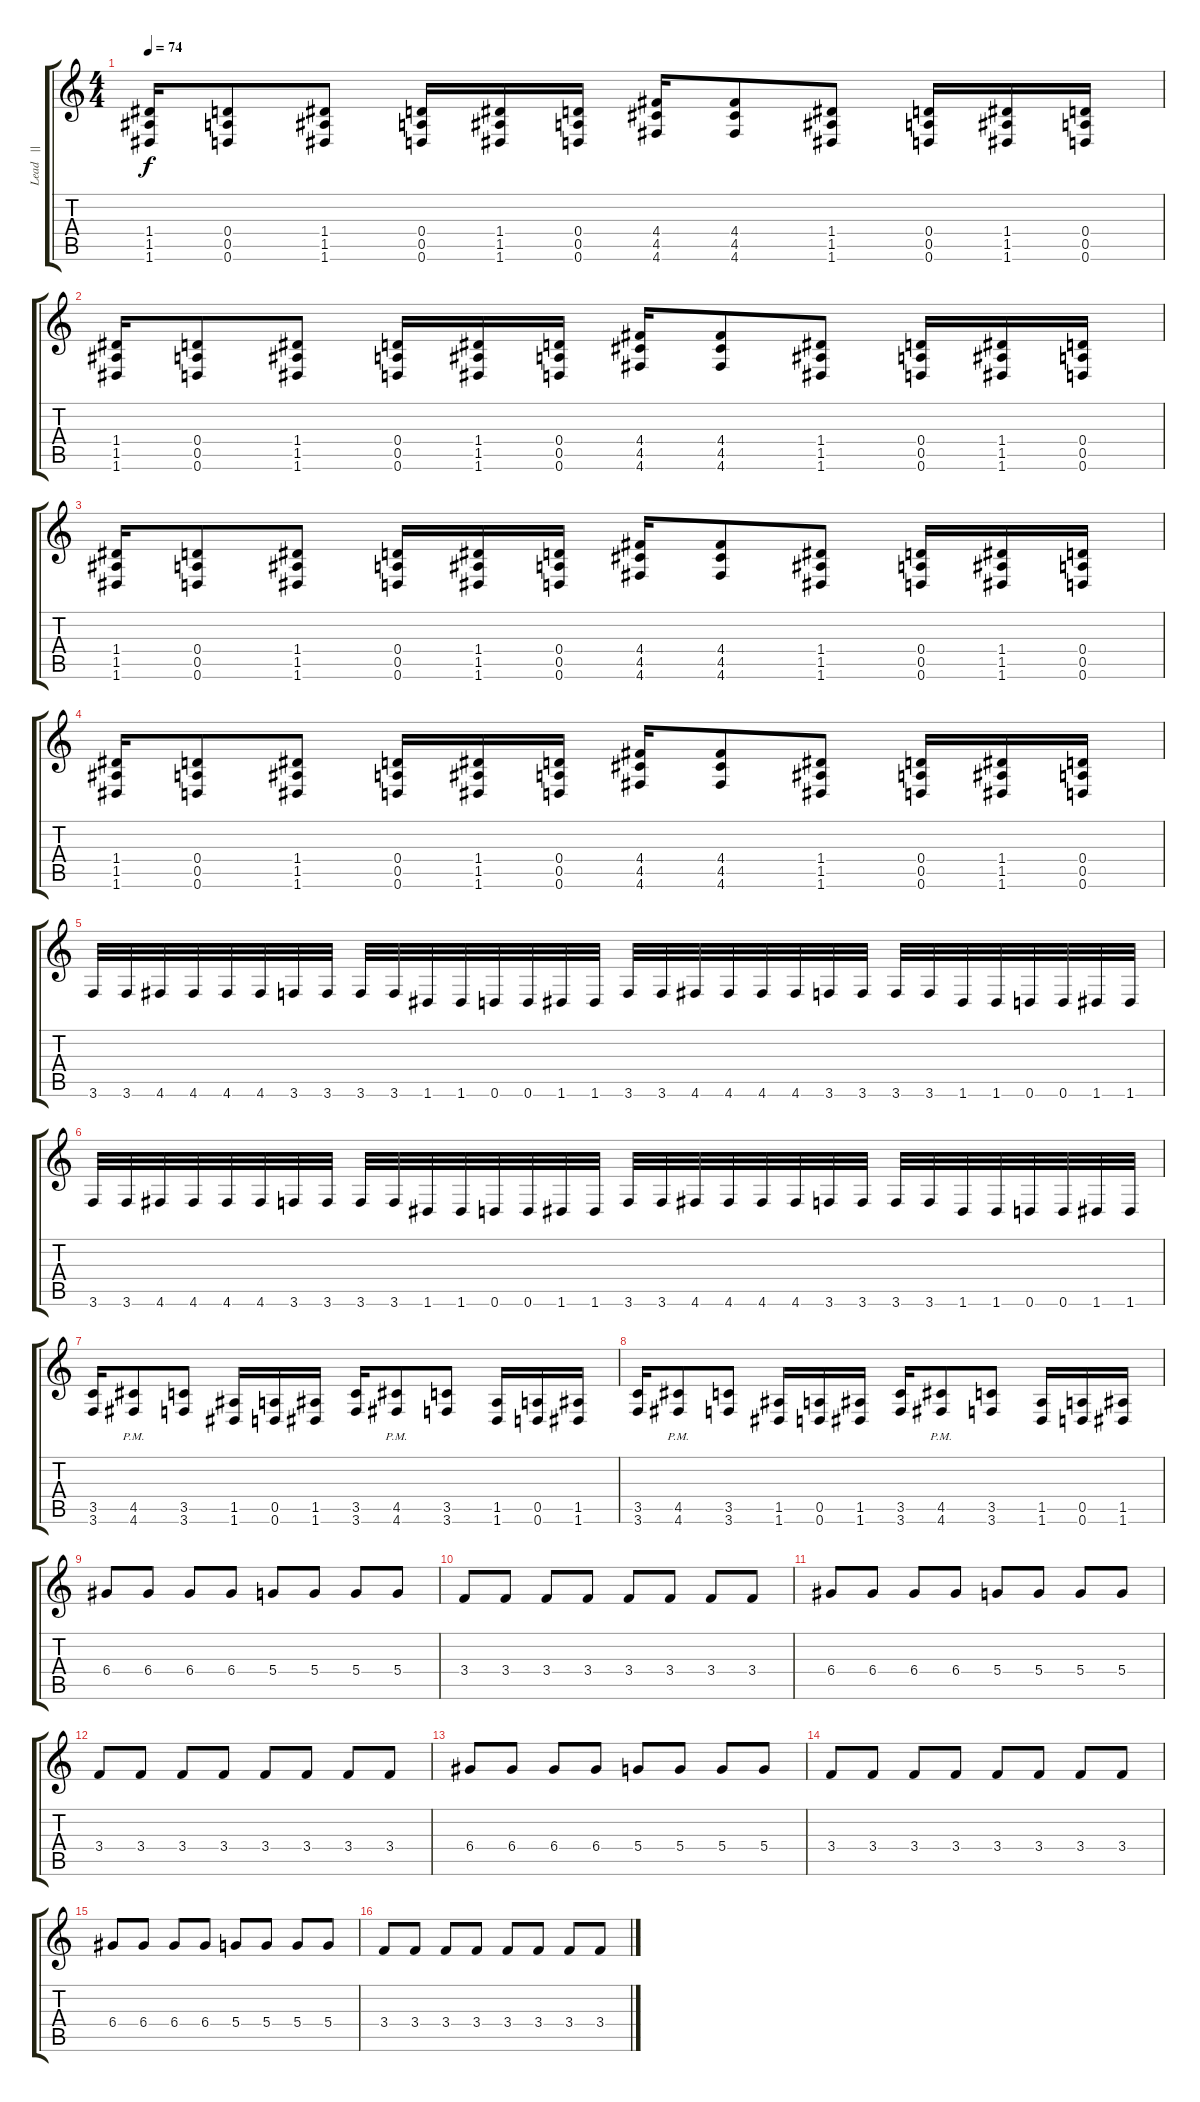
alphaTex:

\track ("Lead   || TORTURE KILLER" "Lead   || ") {instrument distortionguitar}
\staff {score tabs}
\tuning (E4 B3 G3 D3 A2 D2) {hide}
\ts (4 4)
\tempo 74
\clef g2
\ks c
(1.4 1.5 1.6).16{dy f} (0.4 0.5 0.6).8 (1.4 1.5 1.6).8 (0.4 0.5 0.6).16 (1.4 1.5 1.6).16 (0.4 0.5 0.6).16 (4.4 4.5 4.6).16 (4.4 4.5 4.6).8 (1.4 1.5 1.6).8 (0.4 0.5 0.6).16 (1.4 1.5 1.6).16 (0.4 0.5 0.6).16 |
(1.4 1.5 1.6).16 (0.4 0.5 0.6).8 (1.4 1.5 1.6).8 (0.4 0.5 0.6).16 (1.4 1.5 1.6).16 (0.4 0.5 0.6).16 (4.4 4.5 4.6).16 (4.4 4.5 4.6).8 (1.4 1.5 1.6).8 (0.4 0.5 0.6).16 (1.4 1.5 1.6).16 (0.4 0.5 0.6).16 |
(1.4 1.5 1.6).16 (0.4 0.5 0.6).8 (1.4 1.5 1.6).8 (0.4 0.5 0.6).16 (1.4 1.5 1.6).16 (0.4 0.5 0.6).16 (4.4 4.5 4.6).16 (4.4 4.5 4.6).8 (1.4 1.5 1.6).8 (0.4 0.5 0.6).16 (1.4 1.5 1.6).16 (0.4 0.5 0.6).16 |
(1.4 1.5 1.6).16 (0.4 0.5 0.6).8 (1.4 1.5 1.6).8 (0.4 0.5 0.6).16 (1.4 1.5 1.6).16 (0.4 0.5 0.6).16 (4.4 4.5 4.6).16 (4.4 4.5 4.6).8 (1.4 1.5 1.6).8 (0.4 0.5 0.6).16 (1.4 1.5 1.6).16 (0.4 0.5 0.6).16 |
3.6.32 3.6.32 4.6.32 4.6.32 4.6.32 4.6.32 3.6.32 3.6.32 3.6.32 3.6.32 1.6.32 1.6.32 0.6.32 0.6.32 1.6.32 1.6.32 3.6.32 3.6.32 4.6.32 4.6.32 4.6.32 4.6.32 3.6.32 3.6.32 3.6.32 3.6.32 1.6.32 1.6.32 0.6.32 0.6.32 1.6.32 1.6.32 |
3.6.32 3.6.32 4.6.32 4.6.32 4.6.32 4.6.32 3.6.32 3.6.32 3.6.32 3.6.32 1.6.32 1.6.32 0.6.32 0.6.32 1.6.32 1.6.32 3.6.32 3.6.32 4.6.32 4.6.32 4.6.32 4.6.32 3.6.32 3.6.32 3.6.32 3.6.32 1.6.32 1.6.32 0.6.32 0.6.32 1.6.32 1.6.32 |
(3.5 3.6).16 (4.5{pm} 4.6{pm}).8 (3.5 3.6).8 (1.5 1.6).16 (0.5 0.6).16 (1.5 1.6).16 (3.5 3.6).16 (4.5{pm} 4.6{pm}).8 (3.5 3.6).8 (1.5 1.6).16 (0.5 0.6).16 (1.5 1.6).16 |
(3.5 3.6).16 (4.5{pm} 4.6{pm}).8 (3.5 3.6).8 (1.5 1.6).16 (0.5 0.6).16 (1.5 1.6).16 (3.5 3.6).16 (4.5{pm} 4.6{pm}).8 (3.5 3.6).8 (1.5 1.6).16 (0.5 0.6).16 (1.5 1.6).16 |
6.4.8 6.4.8 6.4.8 6.4.8 5.4.8 5.4.8 5.4.8 5.4.8 |
3.4.8 3.4.8 3.4.8 3.4.8 3.4.8 3.4.8 3.4.8 3.4.8 |
6.4.8 6.4.8 6.4.8 6.4.8 5.4.8 5.4.8 5.4.8 5.4.8 |
3.4.8 3.4.8 3.4.8 3.4.8 3.4.8 3.4.8 3.4.8 3.4.8 |
6.4.8 6.4.8 6.4.8 6.4.8 5.4.8 5.4.8 5.4.8 5.4.8 |
3.4.8 3.4.8 3.4.8 3.4.8 3.4.8 3.4.8 3.4.8 3.4.8 |
6.4.8 6.4.8 6.4.8 6.4.8 5.4.8 5.4.8 5.4.8 5.4.8 |
3.4.8 3.4.8 3.4.8 3.4.8 3.4.8 3.4.8 3.4.8 3.4.8
